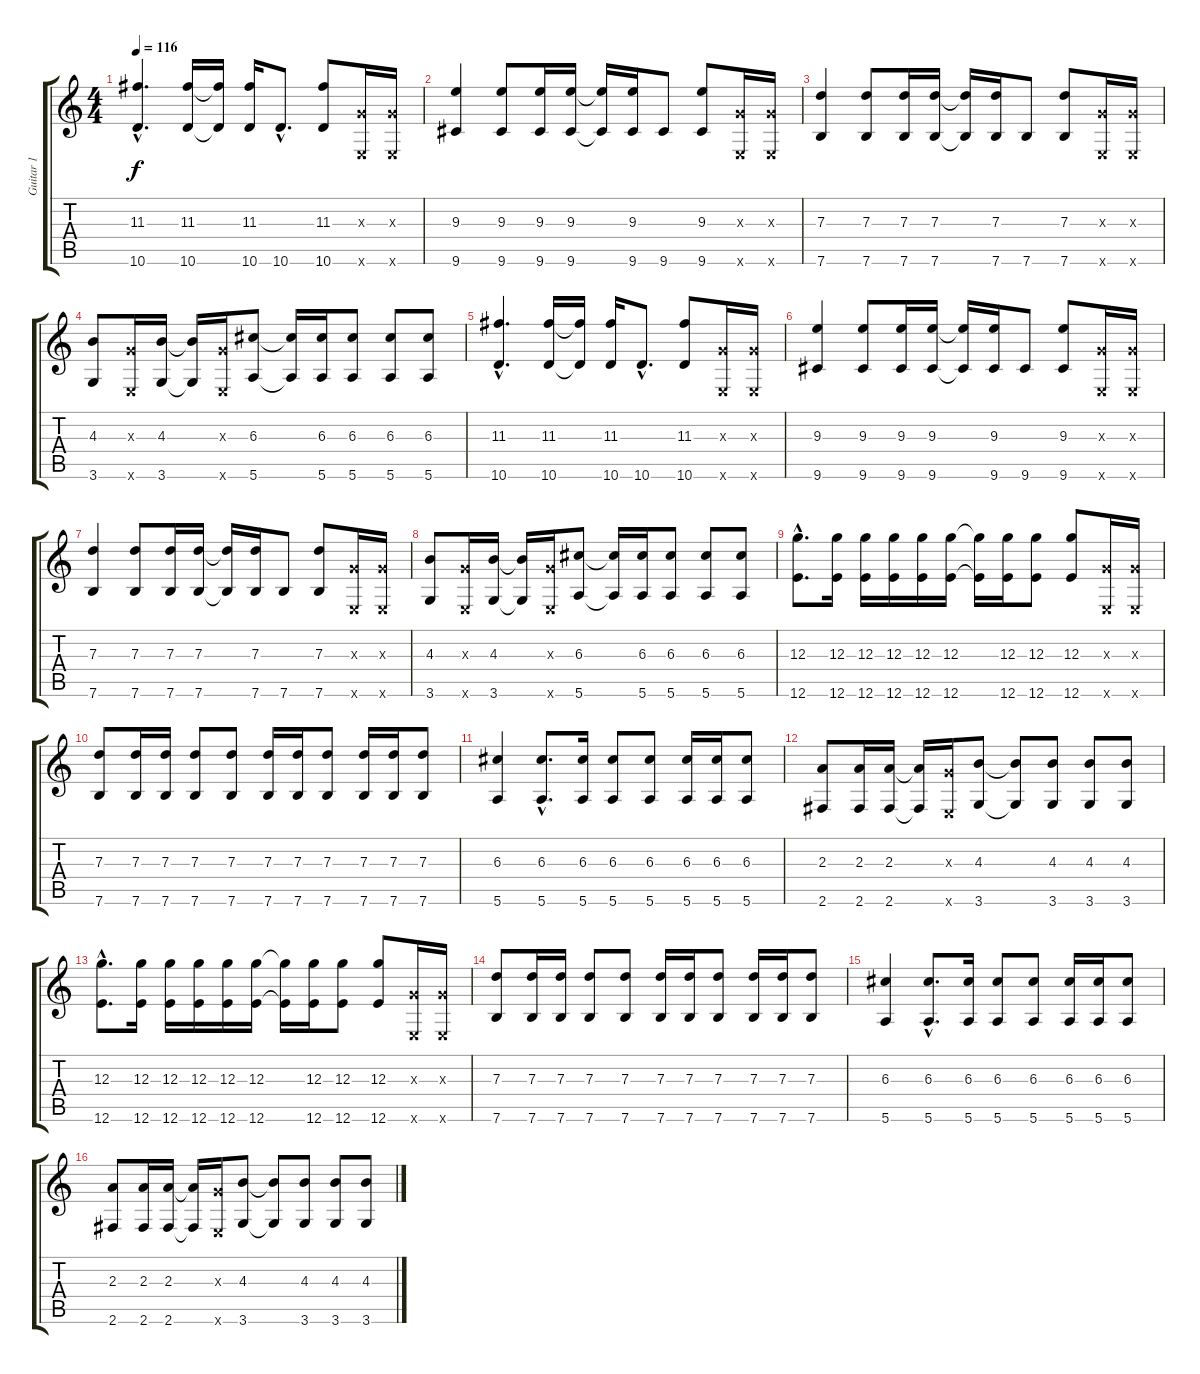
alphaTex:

\track ("Guitar 1" "Guitar 1") {instrument acousticguitarnylon}
\staff {score tabs}
\tuning (E4 B3 G3 D3 A2 E2) {hide}
\ts (4 4)
\tempo 116
\clef g2
\ks c
(11.3{hac} 10.6{hac}).4{d dy f} (11.3 10.6).16 (11.3{t} 10.6{t}).16 (11.3 10.6).16 10.6{hac}.8{d} (11.3 10.6).8 (0.3{x} 0.6{x}).16 (0.3{x} 0.6{x}).16 |
(9.3 9.6).4 (9.3 9.6).8 (9.3 9.6).16 (9.3 9.6).16 (9.3{t} 9.6{t}).16 (9.3 9.6).16 9.6.8 (9.3 9.6).8 (0.3{x} 0.6{x}).16 (0.3{x} 0.6{x}).16 |
(7.3 7.6).4 (7.3 7.6).8 (7.3 7.6).16 (7.3 7.6).16 (7.3{t} 7.6{t}).16 (7.3 7.6).16 7.6.8 (7.3 7.6).8 (0.3{x} 0.6{x}).16 (0.3{x} 0.6{x}).16 |
(4.3 3.6).8 (0.3{x} 0.6{x}).16 (4.3 3.6).16 (4.3{t} 3.6{t}).16 (0.3{x} 0.6{x}).16 (6.3 5.6).8 (6.3{t} 5.6{t}).16 (6.3 5.6).16 (6.3 5.6).8 (6.3 5.6).8 (6.3 5.6).8 |
(11.3{hac} 10.6{hac}).4{d} (11.3 10.6).16 (11.3{t} 10.6{t}).16 (11.3 10.6).16 10.6{hac}.8{d} (11.3 10.6).8 (0.3{x} 0.6{x}).16 (0.3{x} 0.6{x}).16 |
(9.3 9.6).4 (9.3 9.6).8 (9.3 9.6).16 (9.3 9.6).16 (9.3{t} 9.6{t}).16 (9.3 9.6).16 9.6.8 (9.3 9.6).8 (0.3{x} 0.6{x}).16 (0.3{x} 0.6{x}).16 |
(7.3 7.6).4 (7.3 7.6).8 (7.3 7.6).16 (7.3 7.6).16 (7.3{t} 7.6{t}).16 (7.3 7.6).16 7.6.8 (7.3 7.6).8 (0.3{x} 0.6{x}).16 (0.3{x} 0.6{x}).16 |
(4.3 3.6).8 (0.3{x} 0.6{x}).16 (4.3 3.6).16 (4.3{t} 3.6{t}).16 (0.3{x} 0.6{x}).16 (6.3 5.6).8 (6.3{t} 5.6{t}).16 (6.3 5.6).16 (6.3 5.6).8 (6.3 5.6).8 (6.3 5.6).8 |
(12.3{hac} 12.6{hac}).8{d} (12.3 12.6).16 (12.3 12.6).16 (12.3 12.6).16 (12.3 12.6).16 (12.3 12.6).16 (12.3{t} 12.6{t}).16 (12.3 12.6).16 (12.3 12.6).8 (12.3 12.6).8 (0.3{x} 0.6{x}).16 (0.3{x} 0.6{x}).16 |
(7.3 7.6).8 (7.3 7.6).16 (7.3 7.6).16 (7.3 7.6).8 (7.3 7.6).8 (7.3 7.6).16 (7.3 7.6).16 (7.3 7.6).8 (7.3 7.6).16 (7.3 7.6).16 (7.3 7.6).8 |
(6.3 5.6).4 (6.3{hac} 5.6{hac}).8{d} (6.3 5.6).16 (6.3 5.6).8 (6.3 5.6).8 (6.3 5.6).16 (6.3 5.6).16 (6.3 5.6).8 |
(2.3 2.6).8 (2.3 2.6).16 (2.3 2.6).16 (2.3{t} 2.6{t}).16 (0.3{x} 0.6{x}).16 (4.3 3.6).8 (4.3{t} 3.6{t}).8 (4.3 3.6).8 (4.3 3.6).8 (4.3 3.6).8 |
(12.3{hac} 12.6{hac}).8{d} (12.3 12.6).16 (12.3 12.6).16 (12.3 12.6).16 (12.3 12.6).16 (12.3 12.6).16 (12.3{t} 12.6{t}).16 (12.3 12.6).16 (12.3 12.6).8 (12.3 12.6).8 (0.3{x} 0.6{x}).16 (0.3{x} 0.6{x}).16 |
(7.3 7.6).8 (7.3 7.6).16 (7.3 7.6).16 (7.3 7.6).8 (7.3 7.6).8 (7.3 7.6).16 (7.3 7.6).16 (7.3 7.6).8 (7.3 7.6).16 (7.3 7.6).16 (7.3 7.6).8 |
(6.3 5.6).4 (6.3{hac} 5.6{hac}).8{d} (6.3 5.6).16 (6.3 5.6).8 (6.3 5.6).8 (6.3 5.6).16 (6.3 5.6).16 (6.3 5.6).8 |
(2.3 2.6).8 (2.3 2.6).16 (2.3 2.6).16 (2.3{t} 2.6{t}).16 (0.3{x} 0.6{x}).16 (4.3 3.6).8 (4.3{t} 3.6{t}).8 (4.3 3.6).8 (4.3 3.6).8 (4.3 3.6).8
